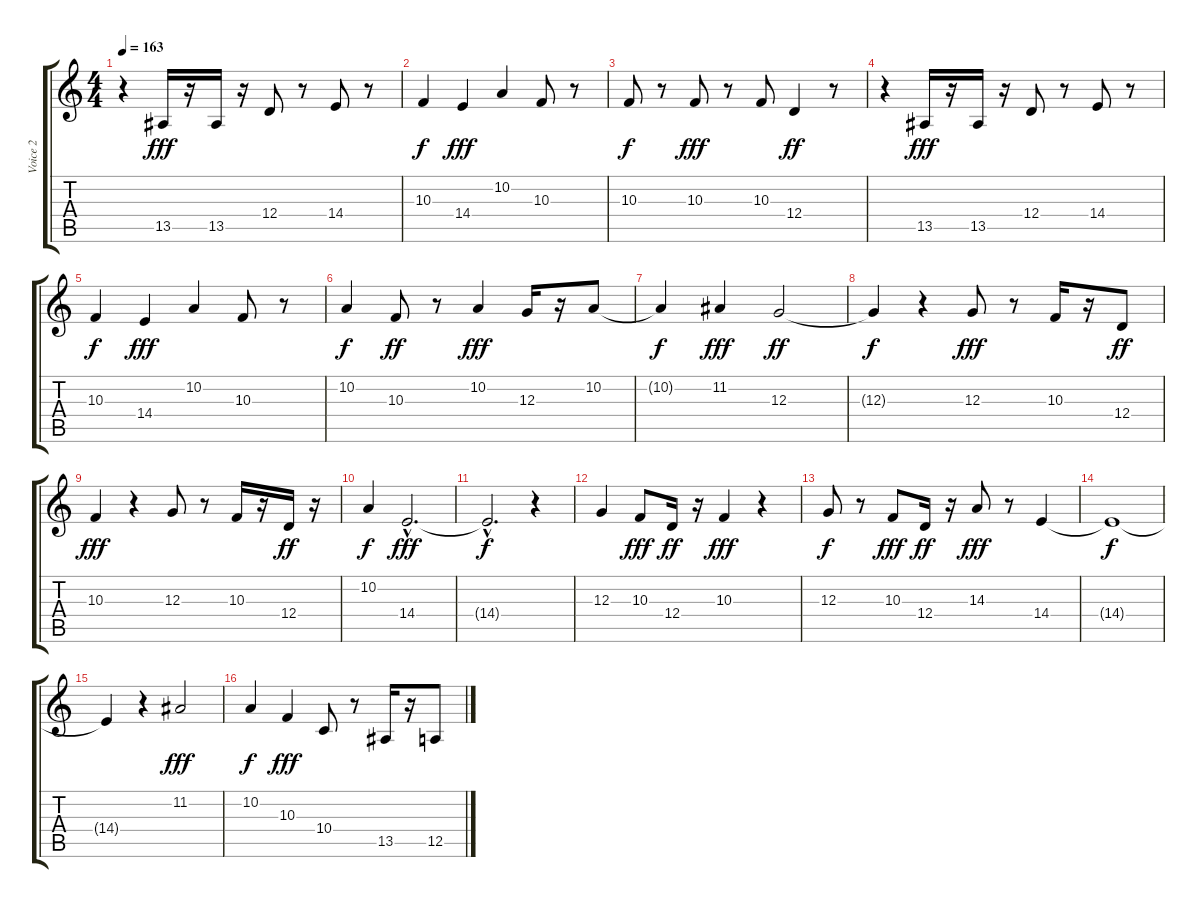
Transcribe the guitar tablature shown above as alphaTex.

\track ("Voice 2" "Voice 2") {instrument choiraahs}
\staff {score tabs}
\tuning (E4 B3 G3 D3 A2 E2) {hide}
\ts (4 4)
\tempo 163
\clef g2
\ks c
r.4{dy fff} 13.5.16 r.16 13.5.16 r.16 12.4.8 r.8 14.4.8 r.8 |
10.3.4{dy f} 14.4.4{dy fff} 10.2.4 10.3.8 r.8 |
10.3.8{dy f} r.8 10.3.8{dy fff} r.8 10.3.8 12.4.4{dy ff} r.8 |
r.4 13.5.16{dy fff} r.16 13.5.16 r.16 12.4.8 r.8 14.4.8 r.8 |
10.3.4{dy f} 14.4.4{dy fff} 10.2.4 10.3.8 r.8 |
10.2.4{dy f} 10.3.8{dy ff} r.8 10.2.4{dy fff} 12.3.16 r.16 10.2.8 |
10.2{t}.4{dy f} 11.2.4{dy fff} 12.3.2{dy ff} |
12.3{t}.4{dy f} r.4 12.3.8{dy fff} r.8 10.3.16 r.16 12.4.8{dy ff} |
10.3.4{dy fff} r.4 12.3.8 r.8 10.3.16 r.16 12.4.16{dy ff} r.16 |
10.2.4{dy f} 14.4{hac}.2{d dy fff} |
14.4{hac t}.2{d dy f} r.4 |
12.3.4 10.3.8{dy fff} 12.4.16{dy ff} r.16 10.3.4{dy fff} r.4 |
12.3.8{dy f} r.8 10.3.8{dy fff} 12.4.16{dy ff} r.16 14.3.8{dy fff} r.8 14.4.4 |
14.4{t}.1{dy f} |
14.4{t}.4 r.4 11.2.2{dy fff} |
10.2.4{dy f} 10.3.4{dy fff} 10.4.8 r.8 13.5.16 r.16 12.5.8
